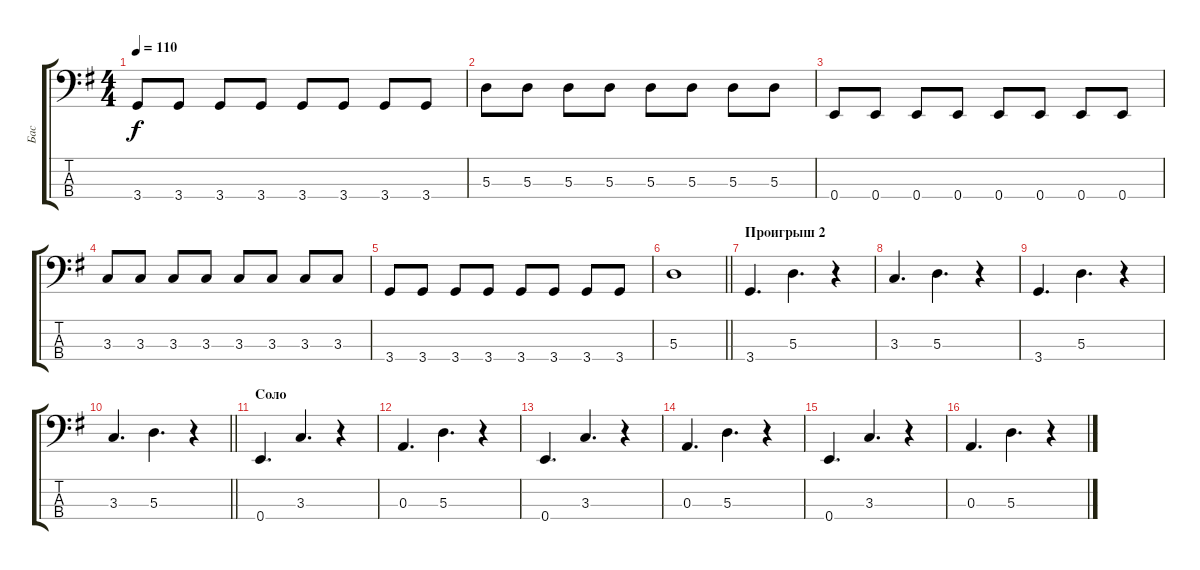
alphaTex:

\track ("Бас" "Бас") {instrument electricbassfinger}
\staff {score tabs}
\tuning (G2 D2 A1 E1) {hide}
\ts (4 4)
\tempo 110
\clef f4
\ks eminor
3.4.8{dy f} 3.4.8 3.4.8 3.4.8 3.4.8 3.4.8 3.4.8 3.4.8 |
5.3.8 5.3.8 5.3.8 5.3.8 5.3.8 5.3.8 5.3.8 5.3.8 |
0.4.8 0.4.8 0.4.8 0.4.8 0.4.8 0.4.8 0.4.8 0.4.8 |
3.3.8 3.3.8 3.3.8 3.3.8 3.3.8 3.3.8 3.3.8 3.3.8 |
3.4.8 3.4.8 3.4.8 3.4.8 3.4.8 3.4.8 3.4.8 3.4.8 |
\barLineRight lightlight
5.3.1 |
\section ("" "Проигрыш 2")
3.4.4{d} 5.3.4{d} r.4 |
3.3.4{d} 5.3.4{d} r.4 |
3.4.4{d} 5.3.4{d} r.4 |
\barLineRight lightlight
3.3.4{d} 5.3.4{d} r.4 |
\section ("" "Соло")
0.4.4{d} 3.3.4{d} r.4 |
0.3.4{d} 5.3.4{d} r.4 |
0.4.4{d} 3.3.4{d} r.4 |
0.3.4{d} 5.3.4{d} r.4 |
0.4.4{d} 3.3.4{d} r.4 |
0.3.4{d} 5.3.4{d} r.4
